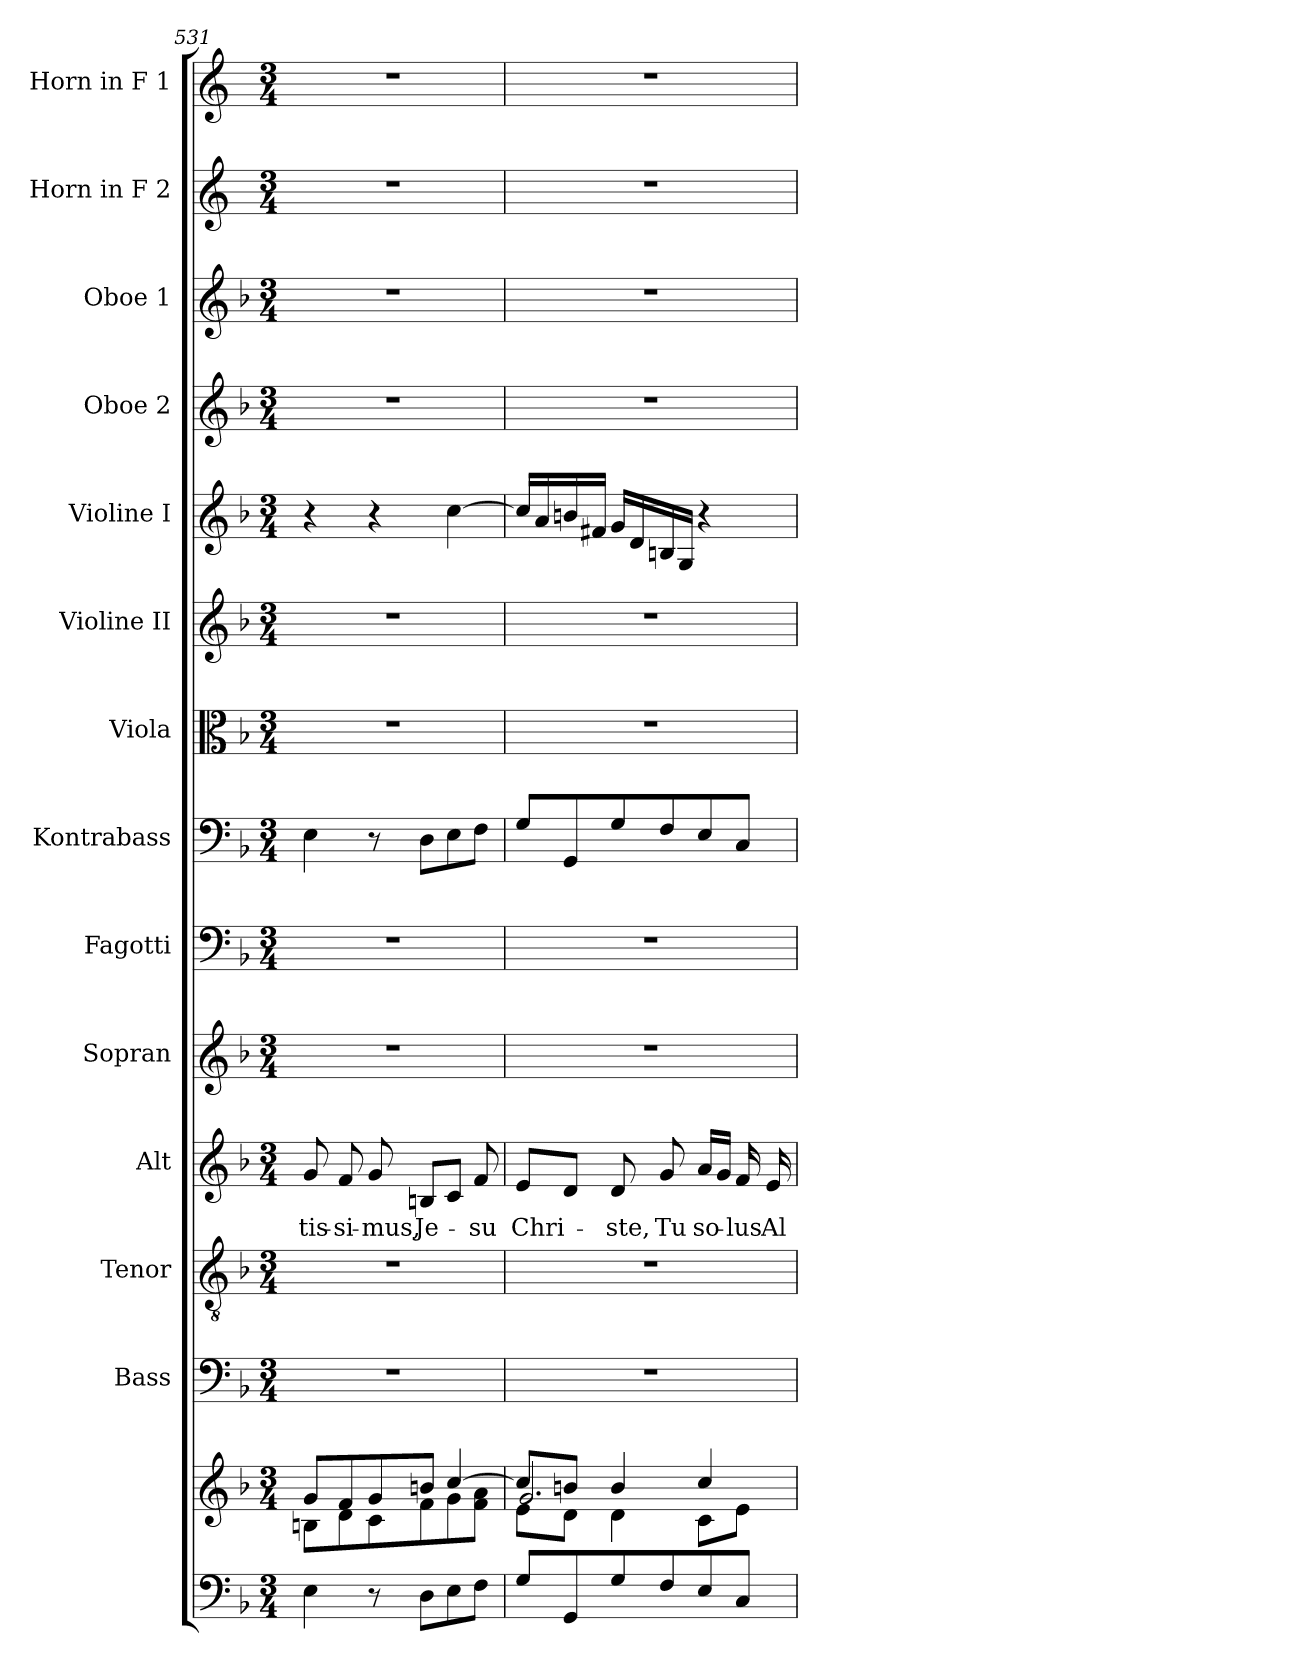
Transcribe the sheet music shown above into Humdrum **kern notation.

**kern	**kern	**kern	**kern	**kern	**text	**kern	**kern	**kern	**kern	**kern	**kern	**kern	**kern	**kern	**kern
*part14	*part14	*part13	*part12	*part11	*part11	*part10	*part9	*part8	*part7	*part6	*part5	*part4	*part3	*part2	*part1
*staff15	*staff14	*staff13	*staff12	*staff11	*staff11	*staff10	*staff9	*staff8	*staff7	*staff6	*staff5	*staff4	*staff3	*staff2	*staff1
*	*	*I"Bass	*I"Tenor	*I"Alt	*	*I"Sopran	*I"Fagotti	*I"Kontrabass	*I"Viola	*I"Violine II	*I"Violine I	*I"Oboe 2	*I"Oboe 1	*I"Horn in F 2	*I"Horn in F 1
*	*	*I'B.	*I'T.	*I'A.	*	*I'S.	*I'Fg.	*I'Kb.	*I'Vla.	*I'Vl. II	*I'Vl. I	*I'Ob. 2	*I'Ob. 1	*	*
*clefF4	*clefG2	*clefF4	*clefGv2	*clefG2	*	*clefG2	*clefF4	*clefF4	*clefC3	*clefG2	*clefG2	*clefG2	*clefG2	*clefG2	*clefG2
*	*	*	*	*	*	*	*	*ITrd7c12	*	*	*	*	*	*ITrd4c7	*ITrd4c7
*k[b-]	*k[b-]	*k[b-]	*k[b-]	*k[b-]	*	*k[b-]	*k[b-]	*k[b-]	*k[b-]	*k[b-]	*k[b-]	*k[b-]	*k[b-]	*k[b-]	*k[b-]
*F:	*F:	*F:	*F:	*F:	*	*F:	*F:	*F:	*F:	*F:	*F:	*F:	*F:	*F:	*F:
*M3/4	*M3/4	*M3/4	*M3/4	*M3/4	*	*M3/4	*M3/4	*M3/4	*M3/4	*M3/4	*M3/4	*M3/4	*M3/4	*M3/4	*M3/4
=531	=531	=531	=531	=531	=531	=531	=531	=531	=531	=531	=531	=531	=531	=531	=531
*	*^	*	*	*	*	*	*	*	*	*	*	*	*	*	*
!	!	!	!	!	!	!LO:LY:b	!	!	!	!	!	!	!	!	!	!
4E\	8g/L	8Bn\L	2.r	2.r	8g/	-tis-	2.r	2.r	4EE\	2.r	2.r	4r	2.r	2.r	2.r	2.r
!	!	!	!	!	!	!LO:LY:b	!	!	!	!	!	!	!	!	!	!
.	8f/	8d\	.	.	8f/	-si-	.	.	.	.	.	.	.	.	.	.
!	!	!	!	!	!	!LO:LY:b	!	!	!	!	!	!	!	!	!	!
8r	8g/	8c\	.	.	8g/	-mus,	.	.	8r	.	.	4r	.	.	.	.
!	!	!	!	!	!	!LO:LY:b	!	!	!	!	!	!	!	!	!	!
8D\L	8bn/J	8f\	.	.	8Bn/L	Je-	.	.	8DD\L	.	.	.	.	.	.	.
8E\	[>4cc/	8g\	.	.	8c/J	.	.	.	8EE\	.	.	[4cc\	.	.	.	.
!	!	!	!	!	!	!LO:LY:b	!	!	!	!	!	!	!	!	!	!
8F\J	.	8f\ 8a\J	.	.	8f/	-su	.	.	8FF\J	.	.	.	.	.	.	.
=532	=532	=532	=532	=532	=532	=532	=532	=532	=532	=532	=532	=532	=532	=532	=532	=532
*	*	*^	*	*	*	*	*	*	*	*	*	*	*	*	*	*
!	!	!	!	!	!	!	!LO:LY:b	!	!	!	!	!	!	!	!	!	!
8G/L	8cc/L]	8e\L	2.g/	2.r	2.r	8e/L	Chri-	2.r	2.r	8GG/L	2.r	2.r	16cc/LL]	2.r	2.r	2.r	2.r
.	.	.	.	.	.	.	.	.	.	.	.	.	16a/	.	.	.	.
8GG/	8bn/J	8d\J	.	.	.	8d/J	.	.	.	8GGG/	.	.	16bn/	.	.	.	.
.	.	.	.	.	.	.	.	.	.	.	.	.	16f#X/JJ	.	.	.	.
!	!	!	!	!	!	!	!LO:LY:b	!	!	!	!	!	!	!	!	!	!
8G/	4b/	4d\	.	.	.	8d/	-ste,	.	.	8GG/	.	.	16g/LL	.	.	.	.
.	.	.	.	.	.	.	.	.	.	.	.	.	16d/	.	.	.	.
!	!	!	!	!	!	!	!LO:LY:b	!	!	!	!	!	!	!	!	!	!
8F/	.	.	.	.	.	8g/	Tu	.	.	8FF/	.	.	16Bn/	.	.	.	.
.	.	.	.	.	.	.	.	.	.	.	.	.	16G/JJ	.	.	.	.
!	!	!	!	!	!	!	!LO:LY:b	!	!	!	!	!	!	!	!	!	!
8E/	4cc/	8c\L	.	.	.	16a/LL	so-	.	.	8EE/	.	.	4r	.	.	.	.
.	.	.	.	.	.	16g/JJ	.	.	.	.	.	.	.	.	.	.	.
!	!	!	!	!	!	!	!LO:LY:b	!	!	!	!	!	!	!	!	!	!
8C/J	.	8e\J	.	.	.	16f/	-lus	.	.	8CC/J	.	.	.	.	.	.	.
!	!	!	!	!	!	!	!LO:LY:b	!	!	!	!	!	!	!	!	!	!
.	.	.	.	.	.	16e/	Al-	.	.	.	.	.	.	.	.	.	.
*	*v	*v	*v	*	*	*	*	*	*	*	*	*	*	*	*	*	*
=	=	=	=	=	=	=	=	=	=	=	=	=	=	=	=
*-	*-	*-	*-	*-	*-	*-	*-	*-	*-	*-	*-	*-	*-	*-	*-
